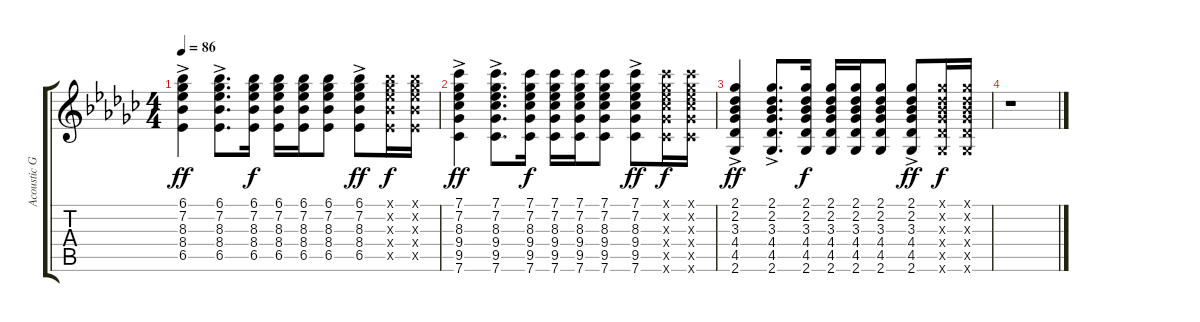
\track ("Acoustic Guitar I" "Acoustic G") {instrument acousticguitarsteel}
\staff {score tabs}
\tuning (E4 B3 G3 D3 A2 E2) {hide}
\ts (4 4)
\tempo 86
\clef g2
\ks gb
(6.1{ac} 7.2{ac} 8.3{ac} 8.4{ac} 6.5{ac}).4{dy ff} (6.1{ac} 7.2{ac} 8.3{ac} 8.4{ac} 6.5{ac}).8{d} (6.1 7.2 8.3 8.4 6.5).16{dy f} (6.1 7.2 8.3 8.4 6.5).16 (6.1 7.2 8.3 8.4 6.5).16 (6.1 7.2 8.3 8.4 6.5).8 (6.1{ac} 7.2{ac} 8.3{ac} 8.4{ac} 6.5{ac}).8{dy ff} (6.1{x} 7.2{x} 8.3{x} 8.4{x} 6.5{x}).16{dy f} (6.1{x} 7.2{x} 8.3{x} 8.4{x} 6.5{x}).16 |
(7.1{ac} 7.2{ac} 8.3{ac} 9.4{ac} 9.5{ac} 7.6{ac}).4{dy ff} (7.1{ac} 7.2{ac} 8.3{ac} 9.4{ac} 9.5{ac} 7.6{ac}).8{d} (7.1 7.2 8.3 9.4 9.5 7.6).16{dy f} (7.1 7.2 8.3 9.4 9.5 7.6).16 (7.1 7.2 8.3 9.4 9.5 7.6).16 (7.1 7.2 8.3 9.4 9.5 7.6).8 (7.1{ac} 7.2{ac} 8.3{ac} 9.4{ac} 9.5{ac} 7.6{ac}).8{dy ff} (7.1{x} 7.2{x} 8.3{x} 9.4{x} 9.5{x} 7.6{x}).16{dy f} (7.1{x} 7.2{x} 8.3{x} 9.4{x} 9.5{x} 7.6{x}).16 |
(2.1{ac} 2.2{ac} 3.3{ac} 4.4{ac} 4.5{ac} 2.6).4{dy ff} (2.1{ac} 2.2{ac} 3.3{ac} 4.4{ac} 4.5{ac} 2.6).8{d} (2.1 2.2 3.3 4.4 4.5 2.6).16{dy f} (2.1 2.2 3.3 4.4 4.5 2.6).16 (2.1 2.2 3.3 4.4 4.5 2.6).16 (2.1 2.2 3.3 4.4 4.5 2.6).8 (2.1{ac} 2.2{ac} 3.3{ac} 4.4{ac} 4.5{ac} 2.6).8{dy ff} (2.1{x} 2.2{x} 3.3{x} 4.4{x} 4.5{x} 2.6{x}).16{dy f} (2.1{x} 2.2{x} 3.3{x} 4.4{x} 4.5{x} 2.6{x}).16 |
r.1
